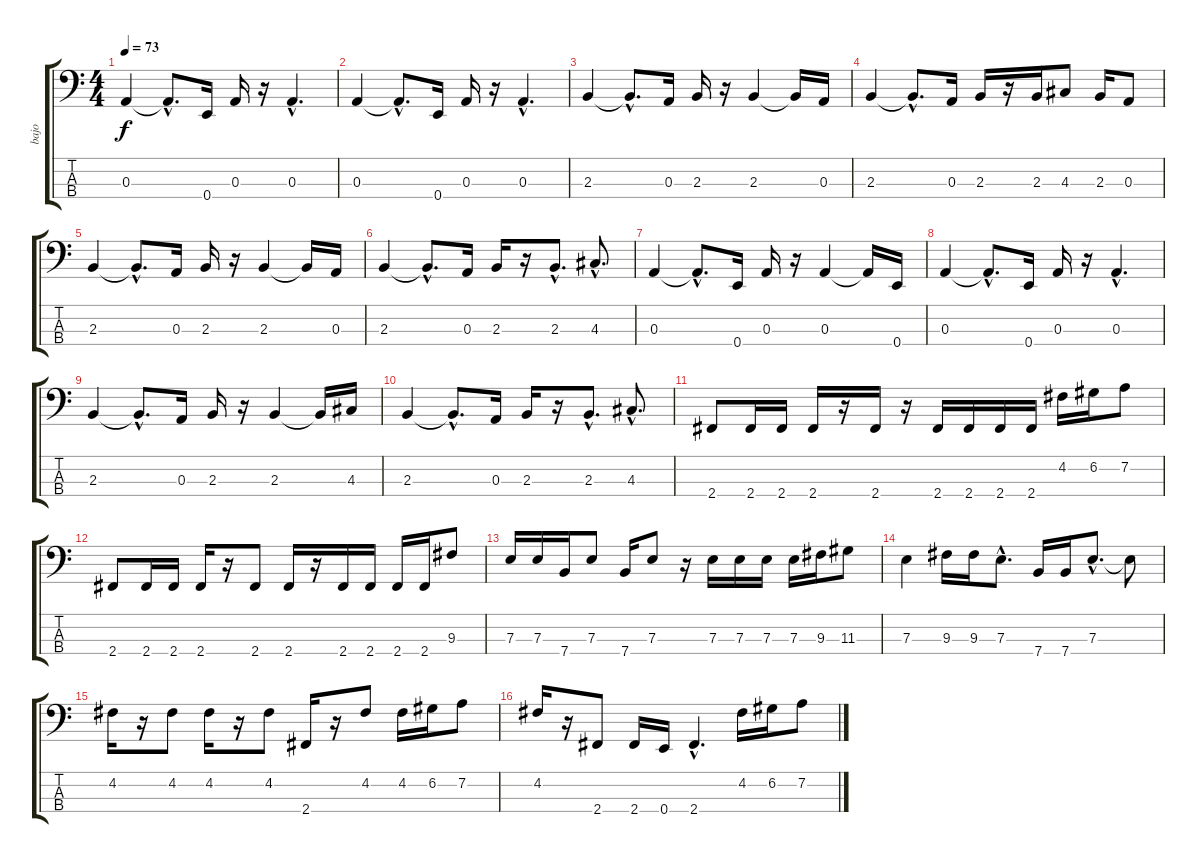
\track ("bajo" "bajo") {instrument electricbasspick}
\staff {score tabs}
\tuning (G2 D2 A1 E1) {hide}
\ts (4 4)
\tempo 73
\clef f4
\ks c
0.3.4{dy f} 0.3{hac t}.8{d} 0.4.16 0.3.16 r.16 0.3{hac}.4{d} |
0.3.4 0.3{hac t}.8{d} 0.4.16 0.3.16 r.16 0.3{hac}.4{d} |
2.3.4 2.3{hac t}.8{d} 0.3.16 2.3.16 r.16 2.3.4 2.3{t}.16 0.3.16 |
2.3.4 2.3{hac t}.8{d} 0.3.16 2.3.16 r.16 2.3.16 4.3.8 2.3.16 0.3.8 |
2.3.4 2.3{hac t}.8{d} 0.3.16 2.3.16 r.16 2.3.4 2.3{t}.16 0.3.16 |
2.3.4 2.3{hac t}.8{d} 0.3.16 2.3.16 r.16 2.3{hac}.8{d} 4.3{hac}.8{d} |
0.3.4 0.3{hac t}.8{d} 0.4.16 0.3.16 r.16 0.3.4 0.3{t}.16 0.4.16 |
0.3.4 0.3{hac t}.8{d} 0.4.16 0.3.16 r.16 0.3{hac}.4{d} |
2.3.4 2.3{hac t}.8{d} 0.3.16 2.3.16 r.16 2.3.4 2.3{t}.16 4.3.16 |
2.3.4 2.3{hac t}.8{d} 0.3.16 2.3.16 r.16 2.3{hac}.8{d} 4.3{hac}.8{d} |
2.4.8 2.4.16 2.4.16 2.4.16 r.16 2.4.16 r.16 2.4.16 2.4.16 2.4.16 2.4.16 4.2.16 6.2.16 7.2.8 |
2.4.8 2.4.16 2.4.16 2.4.16 r.16 2.4.8 2.4.16 r.16 2.4.16 2.4.16 2.4.16 2.4.16 9.3.8 |
7.3.16 7.3.16 7.4.16 7.3.8 7.4.16 7.3.8 r.16 7.3.16 7.3.16 7.3.16 7.3.16 9.3.16 11.3.8 |
7.3.4 9.3.16 9.3.16 7.3{hac}.8{d} 7.4.16 7.4.16 7.3{hac}.8{d} 7.3{t}.8 |
4.2.16 r.16 4.2.8 4.2.16 r.16 4.2.8 2.4.16 r.16 4.2.8 4.2.16 6.2.16 7.2.8 |
4.2.16 r.16 2.4.8 2.4.16 0.4.16 2.4{hac}.4{d} 4.2.16 6.2.16 7.2.8
